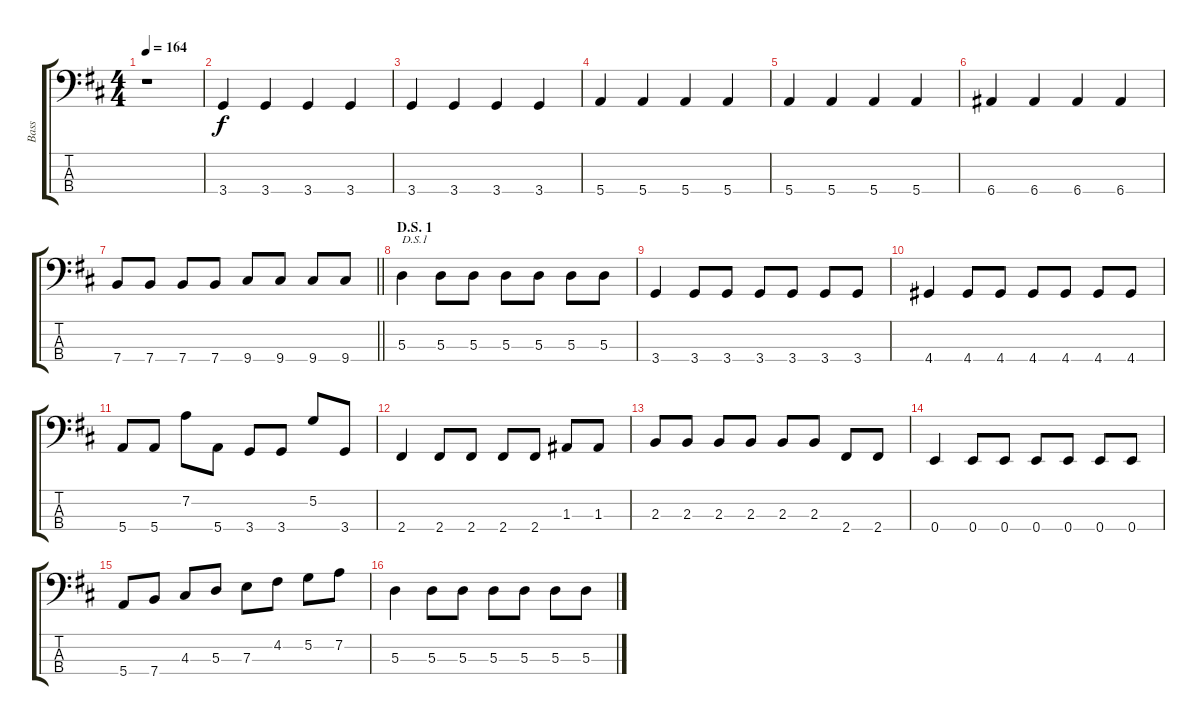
\track ("Bass" "Bass") {instrument electricbasspick}
\staff {score tabs}
\tuning (G2 D2 A1 E1) {hide}
\ts (4 4)
\tempo 164
\clef f4
\ks d
r.1{dy f} |
3.4.4 3.4.4 3.4.4 3.4.4 |
3.4.4 3.4.4 3.4.4 3.4.4 |
5.4.4 5.4.4 5.4.4 5.4.4 |
5.4.4 5.4.4 5.4.4 5.4.4 |
6.4.4 6.4.4 6.4.4 6.4.4 |
\barLineRight lightlight
7.4.8 7.4.8 7.4.8 7.4.8 9.4.8 9.4.8 9.4.8 9.4.8 |
\section ("" "D.S. 1")
5.3.4{txt "D.S.1"} 5.3.8 5.3.8 5.3.8 5.3.8 5.3.8 5.3.8 |
3.4.4 3.4.8 3.4.8 3.4.8 3.4.8 3.4.8 3.4.8 |
4.4.4 4.4.8 4.4.8 4.4.8 4.4.8 4.4.8 4.4.8 |
5.4.8 5.4.8 7.2.8 5.4.8 3.4.8 3.4.8 5.2.8 3.4.8 |
2.4.4 2.4.8 2.4.8 2.4.8 2.4.8 1.3.8 1.3.8 |
2.3.8 2.3.8 2.3.8 2.3.8 2.3.8 2.3.8 2.4.8 2.4.8 |
0.4.4 0.4.8 0.4.8 0.4.8 0.4.8 0.4.8 0.4.8 |
5.4.8 7.4.8 4.3.8 5.3.8 7.3.8 4.2.8 5.2.8 7.2.8 |
5.3.4 5.3.8 5.3.8 5.3.8 5.3.8 5.3.8 5.3.8
